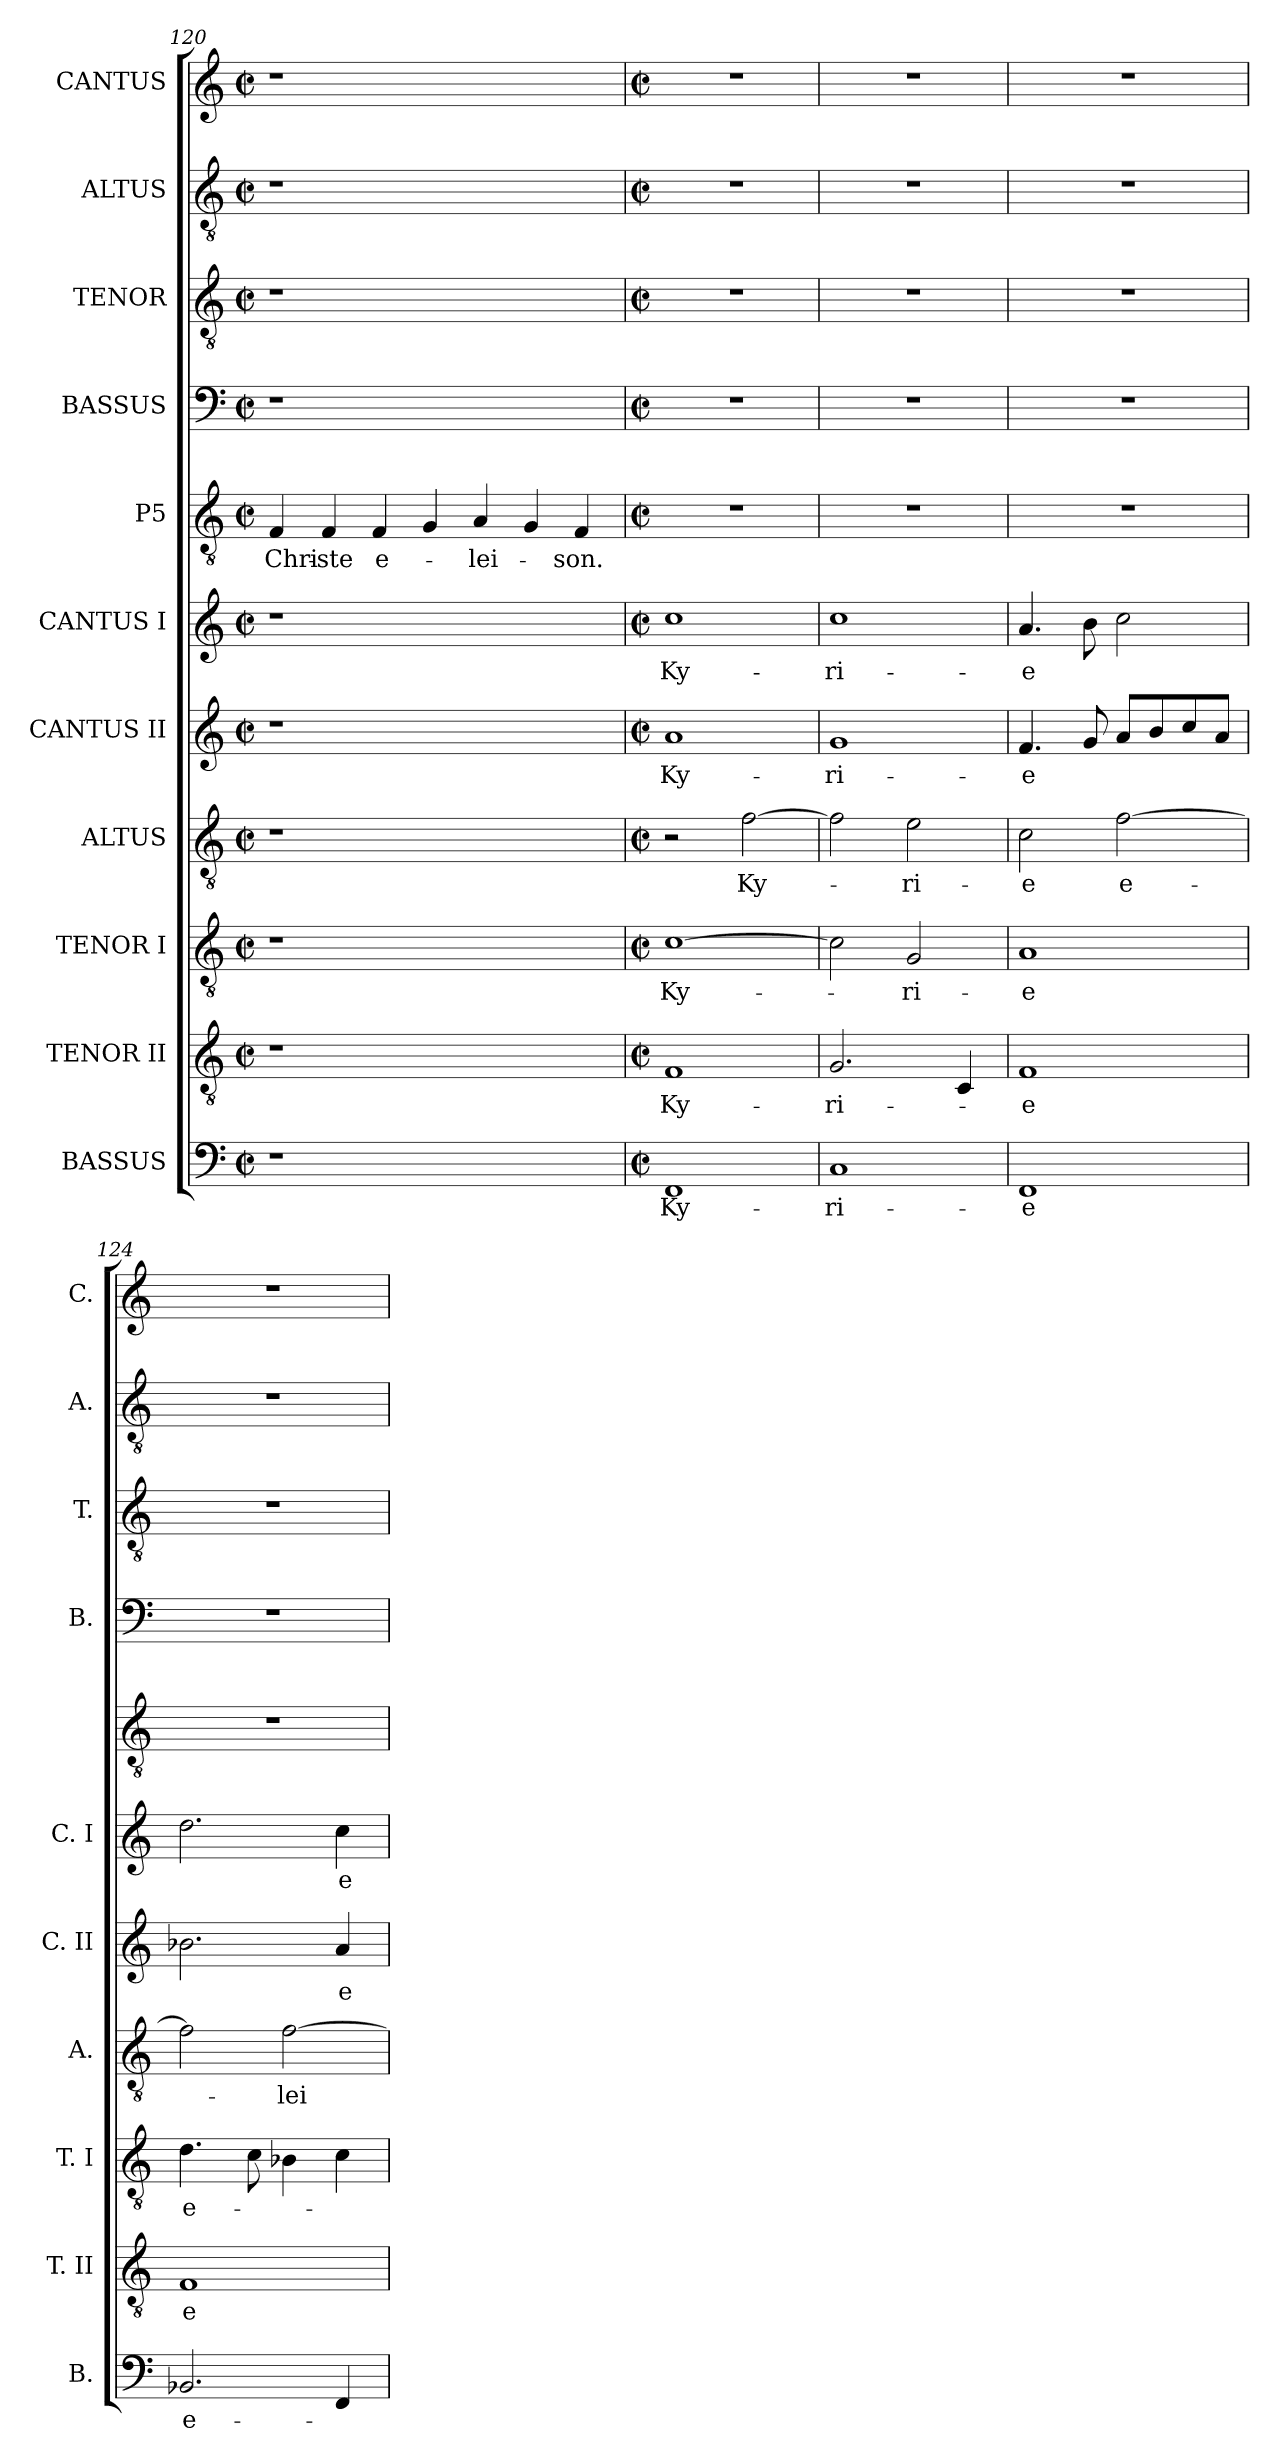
**kern	**text	**kern	**text	**kern	**text	**kern	**text	**kern	**text	**kern	**text	**kern	**text	**kern	**kern	**kern	**kern
*part11	*part11	*part10	*part10	*part9	*part9	*part8	*part8	*part7	*part7	*part6	*part6	*part5	*part5	*part4	*part3	*part2	*part1
*staff11	*staff11	*staff10	*staff10	*staff9	*staff9	*staff8	*staff8	*staff7	*staff7	*staff6	*staff6	*staff5	*staff5	*staff4	*staff3	*staff2	*staff1
*I"BASSUS	*	*I"TENOR II	*	*I"TENOR I	*	*I"ALTUS	*	*I"CANTUS II	*	*I"CANTUS I	*	*I"P5	*	*I"BASSUS	*I"TENOR	*I"ALTUS	*I"CANTUS
*I'B.	*	*I'T. II	*	*I'T. I	*	*I'A.	*	*I'C. II	*	*I'C. I	*	*	*	*I'B.	*I'T.	*I'A.	*I'C.
!!LO:LB:g=z
*clefF4	*	*clefGv2	*	*clefGv2	*	*clefGv2	*	*clefG2	*	*clefG2	*	*clefGv2	*	*clefF4	*clefGv2	*clefGv2	*clefG2
*	*	*ITrd7c12	*	*ITrd7c12	*	*ITrd7c12	*	*	*	*	*	*ITrd7c12	*	*	*ITrd7c12	*ITrd7c12	*
*k[]	*	*k[]	*	*k[]	*	*k[]	*	*k[]	*	*k[]	*	*k[]	*	*k[]	*k[]	*k[]	*k[]
*a:	*	*a:	*	*a:	*	*a:	*	*a:	*	*a:	*	*a:	*	*a:	*a:	*a:	*a:
*M2/2	*	*M2/2	*	*M2/2	*	*M2/2	*	*M2/2	*	*M2/2	*	*M2/2	*	*M2/2	*M2/2	*M2/2	*M2/2
*met(c|)	*	*met(c|)	*	*met(c|)	*	*met(c|)	*	*met(c|)	*	*met(c|)	*	*met(c|)	*	*met(c|)	*met(c|)	*met(c|)	*met(c|)
=120	=120	=120	=120	=120	=120	=120	=120	=120	=120	=120	=120	=120	=120	=120	=120	=120	=120
!LO:N:vis=1	!	!LO:N:vis=1	!	!LO:N:vis=1	!	!LO:N:vis=1	!	!LO:N:vis=1	!	!LO:N:vis=1	!	!	!	!	!	!	!
!	!	!	!	!	!	!	!	!	!	!	!	!	!LO:LY:b:color=#000000	!LO:N:vis=1	!LO:N:vis=1	!LO:N:vis=1	!LO:N:vis=1
1r	.	1r	.	1r	.	1r	.	1r	.	1r	.	4FFi/	Chri-	1r	1r	1r	1r
!	!	!	!	!	!	!	!	!	!	!	!	!	!LO:LY:b:color=#000000	!	!	!	!
.	.	.	.	.	.	.	.	.	.	.	.	4FFi/	-ste	.	.	.	.
!	!	!	!	!	!	!	!	!	!	!	!	!	!LO:LY:b:color=#000000	!	!	!	!
.	.	.	.	.	.	.	.	.	.	.	.	4FFi/	e-	.	.	.	.
.	.	.	.	.	.	.	.	.	.	.	.	4GGi/	.	.	.	.	.
!	!	!	!	!	!	!	!	!	!	!	!	!	!LO:LY:b:color=#000000	!	!	!	!
2.ryy	.	2.ryy	.	2.ryy	.	2.ryy	.	2.ryy	.	2.ryy	.	4AAi/	-lei-	2.ryy	2.ryy	2.ryy	2.ryy
.	.	.	.	.	.	.	.	.	.	.	.	4GGi/	.	.	.	.	.
!	!	!	!	!	!	!	!	!	!	!	!	!	!LO:LY:b:color=#000000	!	!	!	!
.	.	.	.	.	.	.	.	.	.	.	.	4FFi/	-son.	.	.	.	.
!!LO:LB:g=z
=121	=121	=121	=121	=121	=121	=121	=121	=121	=121	=121	=121	=121	=121	=121	=121	=121	=121
*M2/2	*	*M2/2	*	*M2/2	*	*M2/2	*	*M2/2	*	*M2/2	*	*M2/2	*	*M2/2	*M2/2	*M2/2	*M2/2
*met(c|)	*	*met(c|)	*	*met(c|)	*	*met(c|)	*	*met(c|)	*	*met(c|)	*	*met(c|)	*	*met(c|)	*met(c|)	*met(c|)	*met(c|)
!	!LO:LY:b:color=#000000	!	!	!	!	!	!	!	!	!	!	!	!	!	!	!	!
!	!	!	!LO:LY:b:color=#000000	!	!	!	!	!	!	!	!	!	!	!	!	!	!
!	!	!	!	!	!LO:LY:b:color=#000000	!	!	!	!	!	!	!	!	!	!	!	!
!	!	!	!	!	!	!	!	!	!LO:LY:b:color=#000000	!	!	!	!	!	!	!	!
!	!	!	!	!	!	!	!	!	!	!	!LO:LY:b:color=#000000	!	!	!	!	!	!
1FFi	Ky-	1FFi	Ky-	[1Ci	Ky-	2r	.	1ai	Ky-	1cci	Ky-	1r	.	1r	1r	1r	1r
!	!	!	!	!	!	!	!LO:LY:b:color=#000000	!	!	!	!	!	!	!	!	!	!
.	.	.	.	.	.	[2Fi\	Ky-	.	.	.	.	.	.	.	.	.	.
=122	=122	=122	=122	=122	=122	=122	=122	=122	=122	=122	=122	=122	=122	=122	=122	=122	=122
!	!LO:LY:b:color=#000000	!	!	!	!	!	!	!	!	!	!	!	!	!	!	!	!
!	!	!	!LO:LY:b:color=#000000	!	!	!	!	!	!	!	!	!	!	!	!	!	!
!	!	!	!	!	!	!	!	!	!LO:LY:b:color=#000000	!	!	!	!	!	!	!	!
!	!	!	!	!	!	!	!	!	!	!	!LO:LY:b:color=#000000	!	!	!	!	!	!
1Ci	-ri-	2.GGi/	-ri-	2Ci\]	.	2Fi\]	.	1gi	-ri-	1cci	-ri-	1r	.	1r	1r	1r	1r
!	!	!	!	!	!LO:LY:b:color=#000000	!	!	!	!	!	!	!	!	!	!	!	!
!	!	!	!	!	!	!	!LO:LY:b:color=#000000	!	!	!	!	!	!	!	!	!	!
.	.	.	.	2GGi/	-ri-	2Ei\	-ri-	.	.	.	.	.	.	.	.	.	.
.	.	4CCi/	.	.	.	.	.	.	.	.	.	.	.	.	.	.	.
=123	=123	=123	=123	=123	=123	=123	=123	=123	=123	=123	=123	=123	=123	=123	=123	=123	=123
!	!LO:LY:b:color=#000000	!	!	!	!	!	!	!	!	!	!	!	!	!	!	!	!
!	!	!	!LO:LY:b:color=#000000	!	!	!	!	!	!	!	!	!	!	!	!	!	!
!	!	!	!	!	!LO:LY:b:color=#000000	!	!	!	!	!	!	!	!	!	!	!	!
!	!	!	!	!	!	!	!LO:LY:b:color=#000000	!	!	!	!	!	!	!	!	!	!
!	!	!	!	!	!	!	!	!	!LO:LY:b:color=#000000	!	!	!	!	!	!	!	!
!	!	!	!	!	!	!	!	!	!	!	!LO:LY:b:color=#000000	!	!	!	!	!	!
1FFi	-e	1FFi	-e	1AAi	-e	2Ci\	-e	4.fi/	-e	4.ai/	-e	1r	.	1r	1r	1r	1r
.	.	.	.	.	.	.	.	8gi/	.	8bi\	.	.	.	.	.	.	.
!	!	!	!	!	!	!	!LO:LY:b:color=#000000	!	!	!	!	!	!	!	!	!	!
.	.	.	.	.	.	[2Fi\	e-	8ai/L	.	2cci\	.	.	.	.	.	.	.
.	.	.	.	.	.	.	.	8bi/	.	.	.	.	.	.	.	.	.
.	.	.	.	.	.	.	.	8cci/	.	.	.	.	.	.	.	.	.
.	.	.	.	.	.	.	.	8ai/J	.	.	.	.	.	.	.	.	.
=124	=124	=124	=124	=124	=124	=124	=124	=124	=124	=124	=124	=124	=124	=124	=124	=124	=124
!	!LO:LY:b:color=#000000	!	!	!	!	!	!	!	!	!	!	!	!	!	!	!	!
!	!	!	!LO:LY:b:color=#000000	!	!	!	!	!	!	!	!	!	!	!	!	!	!
!	!	!	!	!	!LO:LY:b:color=#000000	!	!	!	!	!	!	!	!	!	!	!	!
2.BB-Xi/	e-	1FFi	e-	4.Di\	e-	2Fi\]	.	2.b-Xi\	.	2.ddi\	.	1r	.	1r	1r	1r	1r
.	.	.	.	8Ci\	.	.	.	.	.	.	.	.	.	.	.	.	.
!	!	!	!	!	!	!	!LO:LY:b:color=#000000	!	!	!	!	!	!	!	!	!	!
.	.	.	.	4BB-Xi\	.	[2Fi\	-lei-	.	.	.	.	.	.	.	.	.	.
!	!	!	!	!	!	!	!	!	!LO:LY:b:color=#000000	!	!	!	!	!	!	!	!
!	!	!	!	!	!	!	!	!	!	!	!LO:LY:b:color=#000000	!	!	!	!	!	!
4FFi/	.	.	.	4Ci\	.	.	.	4ai/	e-	4cci\	e-	.	.	.	.	.	.
=	=	=	=	=	=	=	=	=	=	=	=	=	=	=	=	=	=
*-	*-	*-	*-	*-	*-	*-	*-	*-	*-	*-	*-	*-	*-	*-	*-	*-	*-
